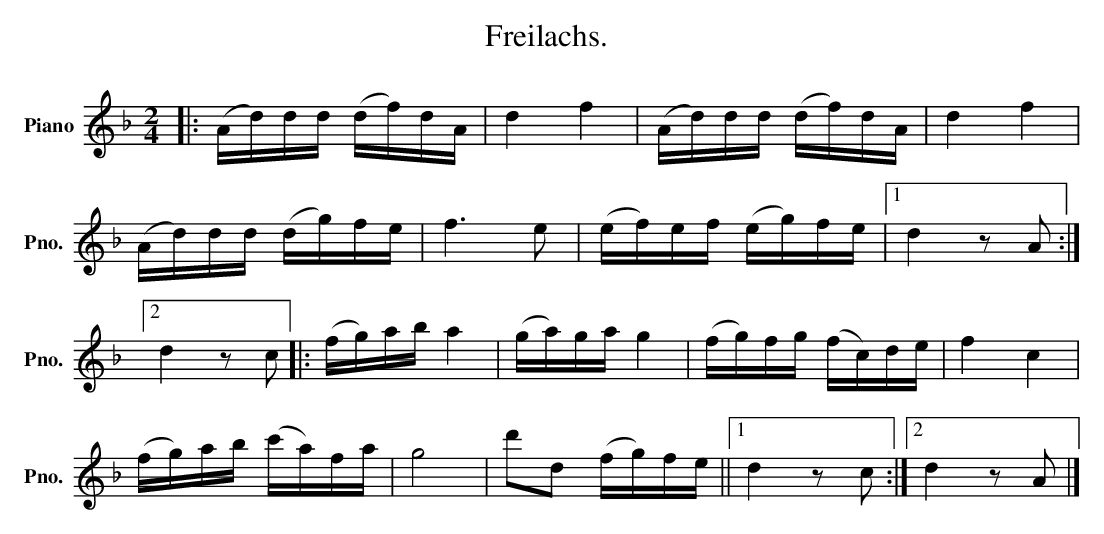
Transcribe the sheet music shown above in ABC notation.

X:1
T:Freilachs.
L:1/16
M:2/4
K:Dmin
V:1 treble nm="Piano" snm="Pno."
V:1
|: (Ad)dd (df)dA | d4 f4 | (Ad)dd (df)dA | d4 f4 |$ (Ad)dd (dg)fe | f6 e2 | (ef)ef (eg)fe |1 %7
 d4 z2 A2 :|2$ d4 z2 c2 |: (fg)ab a4 | (ga)ga g4 | (fg)fg (fc)de | f4 c4 |$ (fg)ab (c'a)fa | g8 | %15
 d'2d2 (fg)fe ||1 d4 z2 c2 :|2 d4 z2 A2 |] %18
